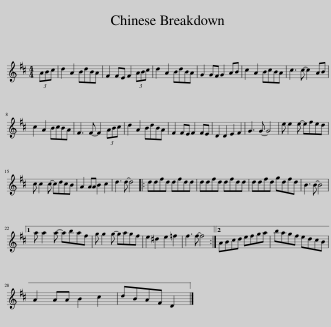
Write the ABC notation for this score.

X:1
L:1/8
M:4/4
I:linebreak $
K:D
V:1 treble
V:1
 (3ABc | d2 A2 BdBA | F2 FE F2 (3ABc | d2 A2 BdBA | G2 GF G2 AB | %5
 c2 A2 BcBA | c3 c- c2 AB |$ c2 A2 BcBA | F3 F- F2 (3ABc | d2 A2 BdBA | %10
 F2 FE F2 FE | D2 D2 E2 F2 | G3 G- G4 | e e2 e- efed |$ c c2 c- cdcB | %15
 A2 AA B2 c2 | d3 d- d4 |: ddfd dfdd | ddfd dfdd | ddfd gdfd | %20
 B3 B- B4 |1$ a a2 a- abaf | g g2 g- gagf | e2 ^d2 e2 =f2 | f3 f- f4 :|2 %25
 ABcd efga | bagf edcB |$ A2 AA B2 c2 | dBAF D2 |] %29
